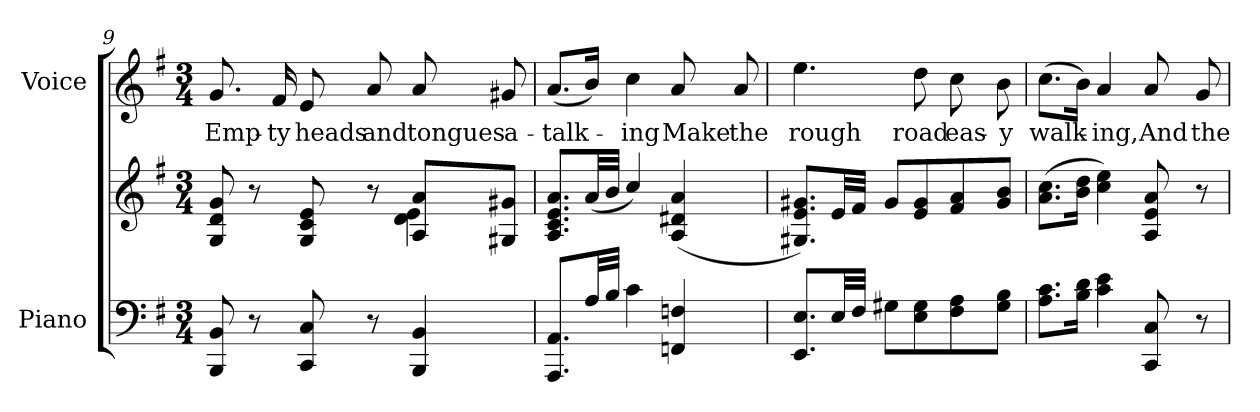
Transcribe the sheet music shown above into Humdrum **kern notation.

**kern	**kern	**kern	**text
*part2	*part2	*part1	*part1
*staff3	*staff2	*staff1	*staff1
*I"Piano	*	*I"Voice	*
*I'Pno	*	*	*
*clefF4	*clefG2	*clefG2	*
*k[f#]	*k[f#]	*k[f#]	*
*M3/4	*M3/4	*M3/4	*
=9	=9	=9	=9
*	*^	*	*
8BBB/ 8BB/	8G/ 8d/ 8g/	2ryy	8.g/	Emp-
8r	8r	.	.	.
.	.	.	16f#/	-ty
8CC/ 8C/	8G/ 8c/ 8e/	.	8e/	heads
8r	8r	.	8a/	and
4BBB/ 4BB/	8A/ 8a/L	4d\ 4e\	8a/	tongues
.	8G#X/ 8g#X/J	.	8g#X/	a-
*	*v	*v	*	*
=10	=10	=10	=10
8.AAA/ 8.AA/L	8.A/ 8.c/ 8.e/ 8.a/L	(8.a/L	-talk-
32A/LL	(32a/LL	16b/Jk)	.
32B/JJJ	32b/JJJ	.	.
4c\	4cc/)	4cc\	-ing
4FFn/ 4Fn/	(>4A/ 4d#X/ 4a/	8a/	Make
.	.	8a/	the
=11	=11	=11	=11
8.EE/ 8.E/L	8.G#X/ 8.e/ 8.g#X/L)	4.ee\	rough
32E/LL	32e/LL	.	.
32F#/JJJ	32f#/JJJ	.	.
8G#X\L	8g#/L	.	.
8E\ 8G#\	8e/ 8g#/	8dd\	road
8F#\ 8A\	8f#/ 8a/	8cc\	eas-
8G#\ 8B\J	8g#/ 8b/J	8b\	-y
=12	=12	=12	=12
8.A\ 8.c\L	(8.a\ 8.cc\L	(8.cc\L	walk-
16B\ 16d\Jk	16b\ 16dd\Jk	16b\Jk)	.
4c\ 4e\	4cc\ 4ee\)	4a/	-ing,
8CC/ 8C/	8A/ 8e/ 8a/	8a/	And
8r	8r	8g/	the
=	=	=	=
*-	*-	*-	*-
